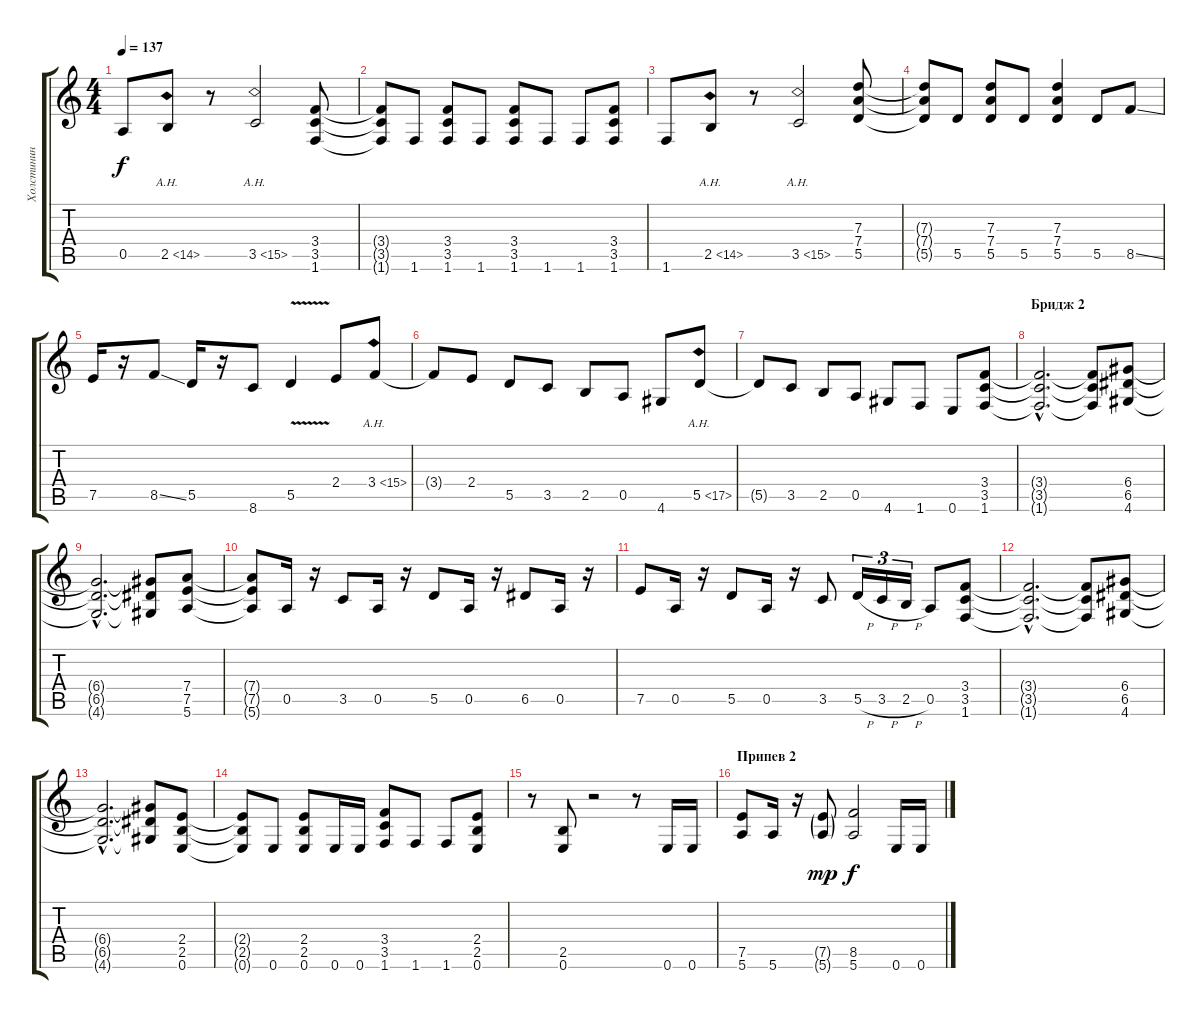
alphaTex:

\track ("Холстинин" "Холстинин") {instrument overdrivenguitar}
\staff {score tabs}
\tuning (E4 B3 G3 D3 A2 E2) {hide}
\ts (4 4)
\tempo 137
\clef g2
\ks c
0.5.8{dy f} 2.5{ah 12}.8 r.8 3.5{ah 12}.2 (3.4 3.5 1.6).8 |
(3.4{t} 3.5{t} 1.6{t}).8 1.6.8 (3.4 3.5 1.6).8 1.6.8 (3.4 3.5 1.6).8 1.6.8 1.6.8 (3.4 3.5 1.6).8 |
1.6.8 2.5{ah 12}.8 r.8 3.5{ah 12}.2 (7.3 7.4 5.5).8 |
(7.3{t} 7.4{t} 5.5{t}).8 5.5.8 (7.3 7.4 5.5).8 5.5.8 (7.3 7.4 5.5).4 5.5.8 8.5{ss}.8 |
7.5.16 r.16 8.5{ss}.8 5.5.16 r.16 8.6.8 5.5{v}.4 2.4.8 3.4{ah 12}.8 |
3.4{t}.8 2.4.8 5.5.8 3.5.8 2.5.8 0.5.8 4.6.8 5.5{ah 12}.8 |
5.5{t}.8 3.5.8 2.5.8 0.5.8 4.6.8 1.6.8 0.6.8 (3.4 3.5 1.6).8 |
\section ("" "Бридж 2")
(3.4{hac t} 3.5{hac t} 1.6{hac t}).2{d} (3.4{t} 3.5{t} 1.6{t}).8 (6.4 6.5 4.6).8 |
(6.4{hac t} 6.5{hac t} 4.6{hac t}).2{d} (6.4{t} 6.5{t} 4.6{t}).8 (7.4 7.5 5.6).8 |
(7.4{t} 7.5{t} 5.6{t}).8 0.5.16 r.16 3.5.8 0.5.16 r.16 5.5.8 0.5.16 r.16 6.5.8 0.5.16 r.16 |
7.5.8 0.5.16 r.16 5.5.8 0.5.16 r.16 3.5.8 5.5{h}.16{tu (3 2)} 3.5{h}.16{tu (3 2)} 2.5{h}.16{tu (3 2)} 0.5.8 (3.4 3.5 1.6).8 |
(3.4{hac t} 3.5{hac t} 1.6{hac t}).2{d} (3.4{t} 3.5{t} 1.6{t}).8 (6.4 6.5 4.6).8 |
(6.4{hac t} 6.5{hac t} 4.6{hac t}).2{d} (6.4{t} 6.5{t} 4.6{t}).8 (2.4 2.5 0.6).8 |
(2.4{t} 2.5{t} 0.6{t}).8 0.6.8 (2.4 2.5 0.6).8 0.6.16 0.6.16 (3.4 3.5 1.6).8 1.6.8 1.6.8 (2.4 2.5 0.6).8 |
r.8 (2.5 0.6).8 r.2 r.8 0.6.16 0.6.16 |
\section ("" "Припев 2")
(7.5 5.6).8 5.6.16 r.16 (7.5{g} 5.6{g}).8{dy mp} (8.5 5.6).2{dy f} 0.6.16 0.6.16
